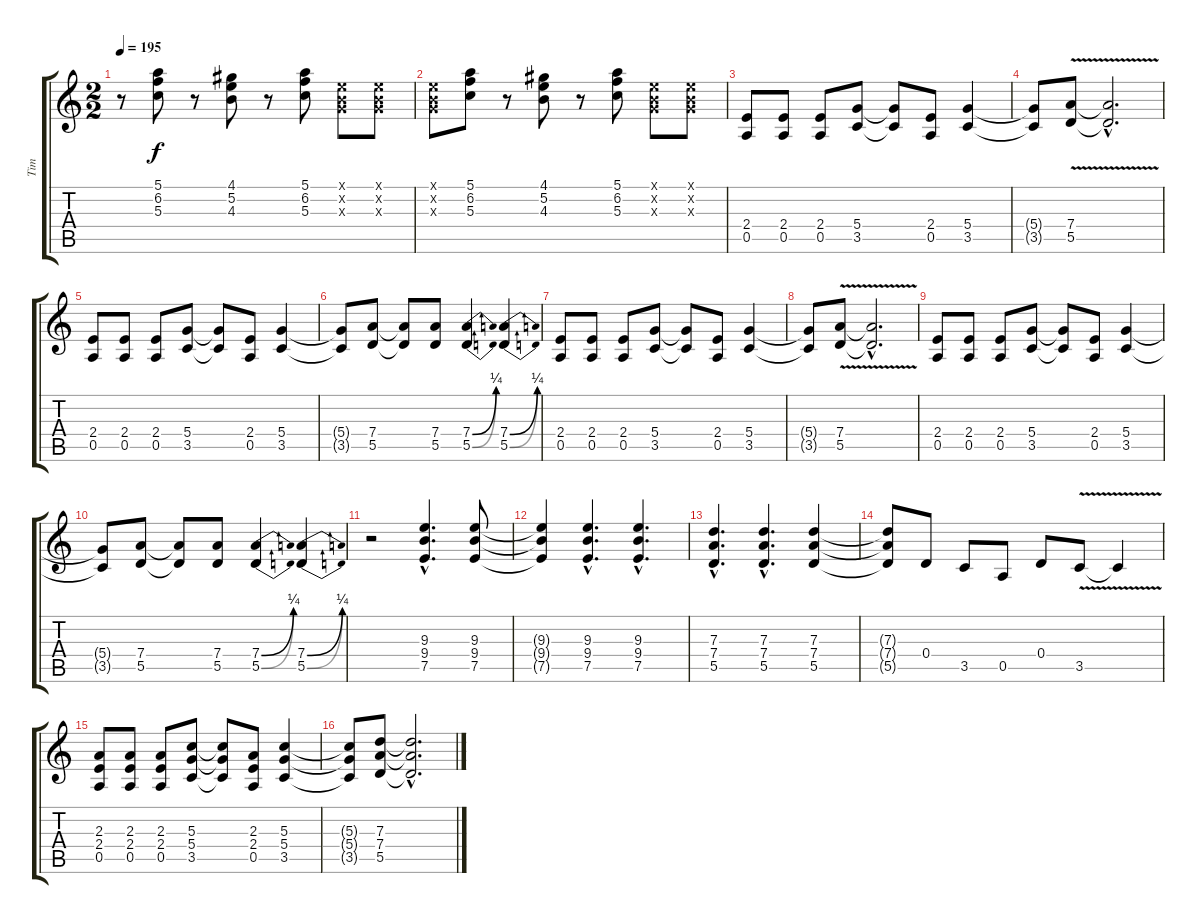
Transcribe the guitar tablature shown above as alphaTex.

\track ("Tim" "Tim") {instrument distortionguitar}
\staff {score tabs}
\tuning (E4 B3 G3 D3 A2 E2) {hide}
\ts (2 2)
\tempo 195
\clef g2
\ks c
r.8{dy f} (5.1 6.2 5.3).8 r.8 (4.1 5.2 4.3).8 r.8 (5.1 6.2 5.3).8 (0.1{x} 0.2{x} 0.3{x}).8 (0.1{x} 0.2{x} 0.3{x}).8 |
(0.1{x} 0.2{x} 0.3{x}).8 (5.1 6.2 5.3).8 r.8 (4.1 5.2 4.3).8 r.8 (5.1 6.2 5.3).8 (0.1{x} 0.2{x} 0.3{x}).8 (0.1{x} 0.2{x} 0.3{x}).8 |
(2.4 0.5).8 (2.4 0.5).8 (2.4 0.5).8 (5.4 3.5).8 (5.4{t} 3.5{t}).8 (2.4 0.5).8 (5.4 3.5).4 |
(5.4{t} 3.5{t}).8 (7.4{v} 5.5{v}).8 (7.4{hac t} 5.5{hac t}).2{d} |
(2.4 0.5).8 (2.4 0.5).8 (2.4 0.5).8 (5.4 3.5).8 (5.4{t} 3.5{t}).8 (2.4 0.5).8 (5.4 3.5).4 |
(5.4{t} 3.5{t}).8 (7.4 5.5).8 (7.4{t} 5.5{t}).8 (7.4 5.5).8 (7.4{be (bend 0 0 60 1)} 5.5{be (bend 0 0 60 1)}).4 (7.4{be (bend 0 0 60 1)} 5.5{be (bend 0 0 60 1)}).4 |
(2.4 0.5).8 (2.4 0.5).8 (2.4 0.5).8 (5.4 3.5).8 (5.4{t} 3.5{t}).8 (2.4 0.5).8 (5.4 3.5).4 |
(5.4{t} 3.5{t}).8 (7.4{v} 5.5{v}).8 (7.4{hac t} 5.5{hac t}).2{d} |
(2.4 0.5).8 (2.4 0.5).8 (2.4 0.5).8 (5.4 3.5).8 (5.4{t} 3.5{t}).8 (2.4 0.5).8 (5.4 3.5).4 |
(5.4{t} 3.5{t}).8 (7.4 5.5).8 (7.4{t} 5.5{t}).8 (7.4 5.5).8 (7.4{be (bend 0 0 60 1)} 5.5{be (bend 0 0 60 1)}).4 (7.4{be (bend 0 0 60 1)} 5.5{be (bend 0 0 60 1)}).4 |
r.2 (9.3{hac} 9.4{hac} 7.5{hac}).4{d} (9.3 9.4 7.5).8 |
(9.3{t} 9.4{t} 7.5{t}).4 (9.3{hac} 9.4{hac} 7.5{hac}).4{d} (9.3{hac} 9.4{hac} 7.5{hac}).4{d} |
(7.3{hac} 7.4{hac} 5.5{hac}).4{d} (7.3{hac} 7.4{hac} 5.5{hac}).4{d} (7.3 7.4 5.5).4 |
(7.3{t} 7.4{t} 5.5{t}).8 0.4.8 3.5.8 0.5.8 0.4.8 3.5{v}.8 3.5{t}.4 |
(2.3 2.4 0.5).8 (2.3 2.4 0.5).8 (2.3 2.4 0.5).8 (5.3 5.4 3.5).8 (5.3{t} 5.4{t} 3.5{t}).8 (2.3 2.4 0.5).8 (5.3 5.4 3.5).4 |
(5.3{t} 5.4{t} 3.5{t}).8 (7.3 7.4 5.5).8 (7.3{hac t} 7.4{hac t} 5.5{hac t}).2{d}
